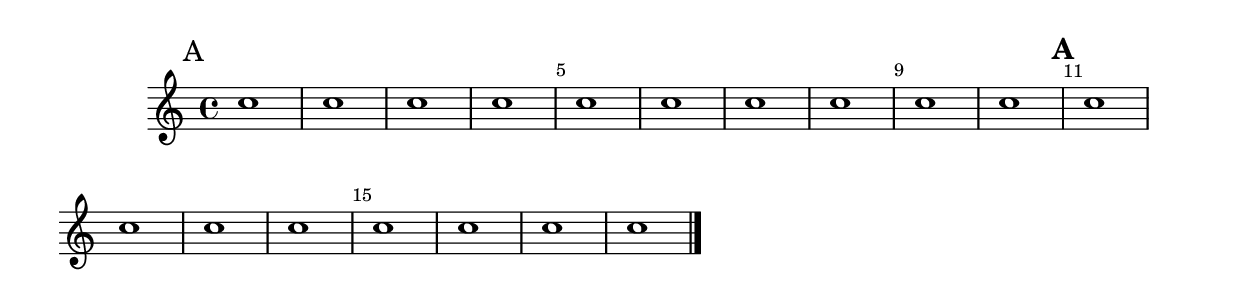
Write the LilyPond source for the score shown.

\header {
  texidoc = "
If you would like the bar numbers to appear at regular intervals, but
not starting from measure zero, you can use a context function,
@code{set-bar-number-visibility}, to set automatically
@code{barNumberVisibility}, so that the bar numbers appear at regular
intervals, starting from the measure in which 
@code{set-bar-number-visibility} is set using @code{\\applycontext}.



"
  doctitle = "Making bar numbers appear at regular intervals"
}
%% http://lsr.di.unimi.it/LSR/Item?id=91
%% see also http://lilypond.org/doc/v2.18/Documentation/notation/bars#bar-numbers

resetBarnum = \context Score \applyContext #(set-bar-number-visibility 4)

\score {
    <<
         \transpose c c'' {
	    \override Score.BarNumber.break-visibility =#end-of-line-invisible
	    \override Score.RehearsalMark.padding = #2.5
	    \mark "A" \resetBarnum
	    \repeat unfold 10 c1
	    \mark \default \resetBarnum
	    \repeat unfold 8 c
            \bar "|."
        }
    >>
  \layout { ragged-right = ##t }
}


